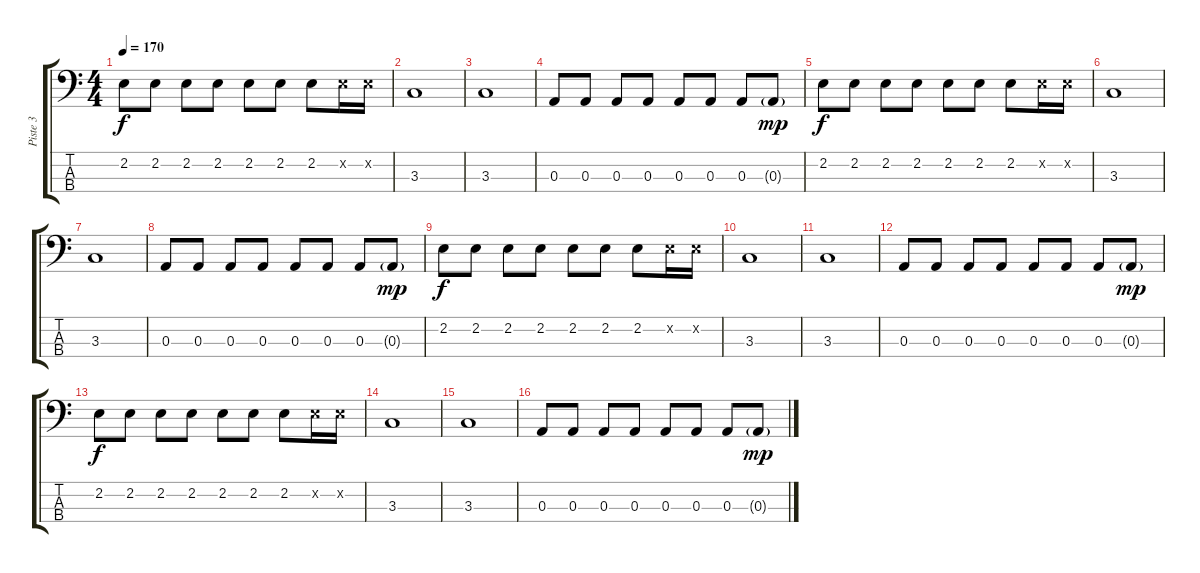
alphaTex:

\track ("Piste 3" "Piste 3") {instrument electricbassfinger}
\staff {score tabs}
\tuning (G2 D2 A1 E1) {hide}
\ts (4 4)
\tempo 170
\clef f4
\ks c
2.2.8{dy f} 2.2.8 2.2.8 2.2.8 2.2.8 2.2.8 2.2.8 2.2{x}.16 2.2{x}.16 |
3.3.1 |
3.3.1 |
0.3.8 0.3.8 0.3.8 0.3.8 0.3.8 0.3.8 0.3.8 0.3{g}.8{dy mp} |
2.2.8{dy f} 2.2.8 2.2.8 2.2.8 2.2.8 2.2.8 2.2.8 2.2{x}.16 2.2{x}.16 |
3.3.1 |
3.3.1 |
0.3.8 0.3.8 0.3.8 0.3.8 0.3.8 0.3.8 0.3.8 0.3{g}.8{dy mp} |
2.2.8{dy f} 2.2.8 2.2.8 2.2.8 2.2.8 2.2.8 2.2.8 2.2{x}.16 2.2{x}.16 |
3.3.1 |
3.3.1 |
0.3.8 0.3.8 0.3.8 0.3.8 0.3.8 0.3.8 0.3.8 0.3{g}.8{dy mp} |
2.2.8{dy f} 2.2.8 2.2.8 2.2.8 2.2.8 2.2.8 2.2.8 2.2{x}.16 2.2{x}.16 |
3.3.1 |
3.3.1 |
0.3.8 0.3.8 0.3.8 0.3.8 0.3.8 0.3.8 0.3.8 0.3{g}.8{dy mp}
